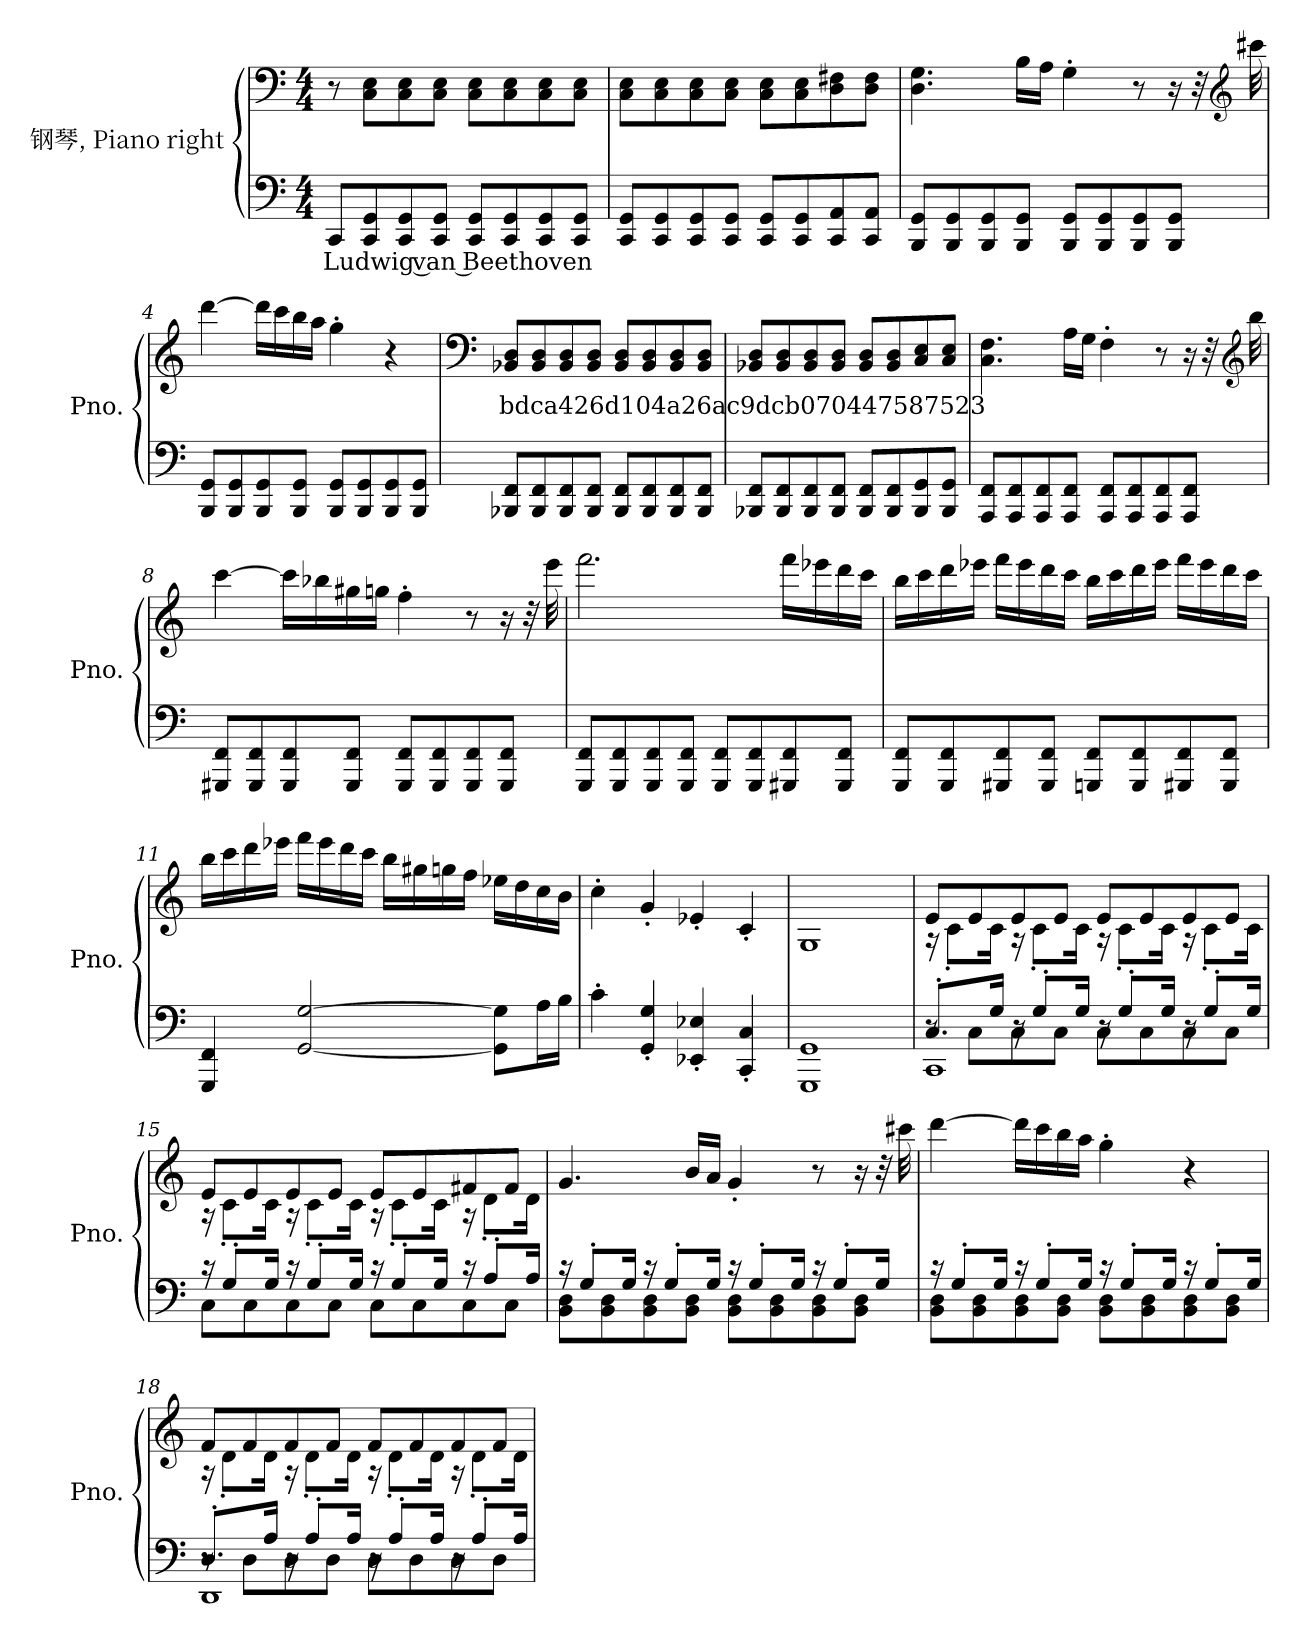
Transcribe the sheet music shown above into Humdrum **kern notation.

**kern	**text	**kern	**text
*part1	*part1	*part1	*part1
*staff2	*staff2	*staff1	*staff1
*I"钢琴, Piano right	*	*	*
*I'Pno.	*	*	*
*clefF4	*	*clefF4	*
*k[]	*	*k[]	*
*M4/4	*	*M4/4	*
*MM160	*	*MM160	*
=1	=1	=1	=1
8CC/L	Ludwig van Beethoven	8r	.
8CC/ 8GG/	.	8C\ 8E\L	.
*	*	*MM162	*
8CC/ 8GG/	.	8C\ 8E\	.
8CC/ 8GG/J	.	8C\ 8E\J	.
8CC/ 8GG/L	.	8C\ 8E\L	.
8CC/ 8GG/	.	8C\ 8E\	.
*	*	*MM161	*
8CC/ 8GG/	.	8C\ 8E\	.
8CC/ 8GG/J	.	8C\ 8E\J	.
=2	=2	=2	=2
8CC/ 8GG/L	.	8C\ 8E\L	.
8CC/ 8GG/	.	8C\ 8E\	.
*	*	*MM161	*
8CC/ 8GG/	.	8C\ 8E\	.
8CC/ 8GG/J	.	8C\ 8E\J	.
*	*	*MM160	*
8CC/ 8GG/L	.	8C\ 8E\L	.
8CC/ 8GG/	.	8C\ 8E\	.
8CC/ 8AA/	.	8D\ 8F#X\	.
8CC/ 8AA/J	.	8D\ 8F#\J	.
!!LO:LB:g=z
=3	=3	=3	=3
8BBB/ 8GG/L	.	4.D\ 4.G\	.
8BBB/ 8GG/	.	.	.
8BBB/ 8GG/	.	.	.
8BBB/ 8GG/J	.	16B\LL	.
.	.	16A\JJ	.
8BBB/ 8GG/L	.	4G'\	.
8BBB/ 8GG/	.	.	.
8BBB/ 8GG/	.	8r	.
*	*	*MM154	*
8BBB/ 8GG/J	.	16r	.
.	.	32r	.
*	*	*clefG2	*
.	.	32ccc#X\	.
=4	=4	=4	=4
*	*	*MM158	*
8BBB/ 8GG/L	.	[4ddd\	.
8BBB/ 8GG/	.	.	.
8BBB/ 8GG/	.	16ddd\LL]	.
.	.	16ccc\	.
8BBB/ 8GG/J	.	16bb\	.
.	.	16aa\JJ	.
8BBB/ 8GG/L	.	4gg'\	.
8BBB/ 8GG/	.	.	.
8BBB/ 8GG/	.	4r	.
8BBB/ 8GG/J	.	.	.
!!LO:LB:g=z
=5	=5	=5	=5
*	*	*clefF4	*
*	*	*MM160	*
8BBB-X/ 8FF/L	.	8BB-X/ 8D/L	bdca426d104a26ac9dcb070447587523
8BBB-/ 8FF/	.	8BB-/ 8D/	.
*	*	*MM162	*
8BBB-/ 8FF/	.	8BB-/ 8D/	.
8BBB-/ 8FF/J	.	8BB-/ 8D/J	.
*	*	*MM160	*
8BBB-/ 8FF/L	.	8BB-/ 8D/L	.
8BBB-/ 8FF/	.	8BB-/ 8D/	.
8BBB-/ 8FF/	.	8BB-/ 8D/	.
8BBB-/ 8FF/J	.	8BB-/ 8D/J	.
=6	=6	=6	=6
8BBB-X/ 8FF/L	.	8BB-X/ 8D/L	.
8BBB-/ 8FF/	.	8BB-/ 8D/	.
8BBB-/ 8FF/	.	8BB-/ 8D/	.
8BBB-/ 8FF/J	.	8BB-/ 8D/J	.
*	*	*MM162	*
8BBB-/ 8FF/L	.	8BB-/ 8D/L	.
8BBB-/ 8FF/	.	8BB-/ 8D/	.
8BBB-/ 8GG/	.	8C/ 8E/	.
8BBB-/ 8GG/J	.	8C/ 8E/J	.
!!LO:LB:g=z
=7	=7	=7	=7
8AAA/ 8FF/L	.	4.C\ 4.F\	.
8AAA/ 8FF/	.	.	.
8AAA/ 8FF/	.	.	.
8AAA/ 8FF/J	.	16A\LL	.
.	.	16G\JJ	.
8AAA/ 8FF/L	.	4F'\	.
8AAA/ 8FF/	.	.	.
8AAA/ 8FF/	.	8r	.
*	*	*MM154	*
8AAA/ 8FF/J	.	16r	.
.	.	32r	.
*	*	*clefG2	*
.	.	32bb\	.
=8	=8	=8	=8
*	*	*MM158	*
8GGG#X/ 8FF/L	.	[4ccc\	.
8GGG#/ 8FF/	.	.	.
8GGG#/ 8FF/	.	16ccc\LL]	.
.	.	16bb-X\	.
8GGG#/ 8FF/J	.	16gg#X\	.
.	.	16ggn\JJ	.
8GGG#/ 8FF/L	.	4ff'\	.
8GGG#/ 8FF/	.	.	.
8GGG#/ 8FF/	.	8r	.
8GGG#/ 8FF/J	.	16r	.
.	.	32r	.
.	.	32eee\	.
=9	=9	=9	=9
*	*	*MM160	*
8GGG/ 8FF/L	.	2.fff\	.
8GGG/ 8FF/	.	.	.
8GGG/ 8FF/	.	.	.
8GGG/ 8FF/J	.	.	.
8GGG/ 8FF/L	.	.	.
8GGG/ 8FF/	.	.	.
8GGG#X/ 8FF/	.	16fff\LL	.
.	.	16eee-X\	.
8GGG#/ 8FF/J	.	16ddd\	.
.	.	16ccc\JJ	.
!!LO:LB:g=z
=10	=10	=10	=10
8GGG/ 8FF/L	.	16bb\LL	.
.	.	16ccc\	.
8GGG/ 8FF/	.	16ddd\	.
.	.	16eee-X\JJ	.
*	*	*MM159	*
8GGG#X/ 8FF/	.	16fff\LL	.
.	.	16eee-\	.
8GGG#/ 8FF/J	.	16ddd\	.
.	.	16ccc\JJ	.
*	*	*MM160	*
8GGGn/ 8FF/L	.	16bb\LL	.
.	.	16ccc\	.
8GGG/ 8FF/	.	16ddd\	.
.	.	16eee-\JJ	.
8GGG#X/ 8FF/	.	16fff\LL	.
.	.	16eee-\	.
8GGG#/ 8FF/J	.	16ddd\	.
.	.	16ccc\JJ	.
=11	=11	=11	=11
4GGG/ 4FF/	.	16bb\LL	.
.	.	16ccc\	.
*	*	*MM155	*
.	.	16ddd\	.
*	*	*MM146	*
.	.	16eee-X\JJ	.
*	*	*MM160	*
[2GG/ [2G/	.	16fff\LL	.
.	.	16eee-\	.
.	.	16ddd\	.
.	.	16ccc\JJ	.
.	.	16bb\LL	.
.	.	16gg#X\	.
.	.	16ggn\	.
.	.	16ff\JJ	.
*	*	*MM158	*
8GG\] 8G\]L	.	16ee-X\LL	.
.	.	16dd\	.
16A\L	.	16cc\	.
16B\JJ	.	16b\JJ	.
!!LO:LB:g=z
=12	=12	=12	=12
*	*	*MM151	*
4c'\	.	4cc'\	.
*	*	*MM137	*
4GG/' 4G/'	.	4g'/	.
*	*	*MM131	*
4EE-X/' 4E-X/'	.	4e-X'/	.
*	*	*MM104	*
4CC/' 4C/'	.	4c'/	.
=13	=13	=13	=13
*	*	*MM135	*
1GGG 1GG	.	1G	.
=14	=14	=14	=14
*	*	*MM160	*
*^	*	*^	*
*	*^	*	*	*	*
8.C'/L	8r	1CC	.	8e/L	16r	.
.	.	.	.	.	8c'\L	.
.	8C\L	.	.	8e/	.	.
16G/Jk	.	.	.	.	16c\Jk	.
*	*	*	*	*MM162	*	*
16r	8C\	.	.	8e/	16r	.
8G'/L	.	.	.	.	8c'\L	.
.	8C\J	.	.	8e/J	.	.
16G/Jk	.	.	.	.	16c\Jk	.
16r	8C\L	.	.	8e/L	16r	.
8G'/L	.	.	.	.	8c'\L	.
.	8C\	.	.	8e/	.	.
16G/Jk	.	.	.	.	16c\Jk	.
*	*	*	*	*MM160	*	*
16r	8C\	.	.	8e/	16r	.
8G'/L	.	.	.	.	8c'\L	.
.	8C\J	.	.	8e/J	.	.
16G/Jk	.	.	.	.	16c\Jk	.
*	*v	*v	*	*	*	*
=15	=15	=15	=15	=15	=15
16r	8C\L	.	8e/L	16r	.
8G'/L	.	.	.	8c'\L	.
.	8C\	.	8e/	.	.
16G/Jk	.	.	.	16c\Jk	.
*	*	*	*MM162	*	*
16r	8C\	.	8e/	16r	.
8G'/L	.	.	.	8c'\L	.
.	8C\J	.	8e/J	.	.
16G/Jk	.	.	.	16c\Jk	.
16r	8C\L	.	8e/L	16r	.
8G'/L	.	.	.	8c'\L	.
.	8C\	.	8e/	.	.
16G/Jk	.	.	.	16c\Jk	.
16r	8C\	.	8f#X/	16r	.
8A'/L	.	.	.	8d'\L	.
.	8C\J	.	8f#/J	.	.
16A/Jk	.	.	.	16d\Jk	.
*	*	*	*v	*v	*
!!LO:PB:g=z
=16	=16	=16	=16	=16
16r	8BB\ 8D\L	.	4.g/	.
8G'/L	.	.	.	.
.	8BB\ 8D\	.	.	.
16G/Jk	.	.	.	.
16r	8BB\ 8D\	.	.	.
8G'/L	.	.	.	.
.	8BB\ 8D\J	.	16b/LL	.
16G/Jk	.	.	16a/JJ	.
16r	8BB\ 8D\L	.	4g'/	.
8G'/L	.	.	.	.
.	8BB\ 8D\	.	.	.
16G/Jk	.	.	.	.
16r	8BB\ 8D\	.	8r	.
8G'/L	.	.	.	.
*	*	*	*MM155	*
.	8BB\ 8D\J	.	16r	.
16G/Jk	.	.	32r	.
.	.	.	32ccc#X\	.
=17	=17	=17	=17	=17
*	*	*	*MM158	*
16r	8BB\ 8D\L	.	[4ddd\	.
8G'/L	.	.	.	.
.	8BB\ 8D\	.	.	.
16G/Jk	.	.	.	.
16r	8BB\ 8D\	.	16ddd\LL]	.
8G'/L	.	.	16ccc\	.
.	8BB\ 8D\J	.	16bb\	.
16G/Jk	.	.	16aa\JJ	.
16r	8BB\ 8D\L	.	4gg'\	.
8G'/L	.	.	.	.
.	8BB\ 8D\	.	.	.
16G/Jk	.	.	.	.
16r	8BB\ 8D\	.	4r	.
8G'/L	.	.	.	.
.	8BB\ 8D\J	.	.	.
16G/Jk	.	.	.	.
*v	*v	*	*	*
!!LO:LB:g=z
=18	=18	=18	=18
*	*	*MM160	*
*^	*	*^	*
*	*^	*	*	*	*
8.D'/L	8r	1DD	.	8f/L	16r	.
.	.	.	.	.	8d'\L	.
.	8D\L	.	.	8f/	.	.
16A/Jk	.	.	.	.	16d\Jk	.
*	*	*	*	*MM162	*	*
16r	8D\	.	.	8f/	16r	.
8A'/L	.	.	.	.	8d'\L	.
.	8D\J	.	.	8f/J	.	.
16A/Jk	.	.	.	.	16d\Jk	.
16r	8D\L	.	.	8f/L	16r	.
8A'/L	.	.	.	.	8d'\L	.
.	8D\	.	.	8f/	.	.
16A/Jk	.	.	.	.	16d\Jk	.
*	*	*	*	*MM159	*	*
16r	8D\	.	.	8f/	16r	.
8A'/L	.	.	.	.	8d'\L	.
.	8D\J	.	.	8f/J	.	.
16A/Jk	.	.	.	.	16d\Jk	.
*v	*v	*v	*	*	*	*
*	*	*v	*v	*
=	=	=	=
*-	*-	*-	*-
